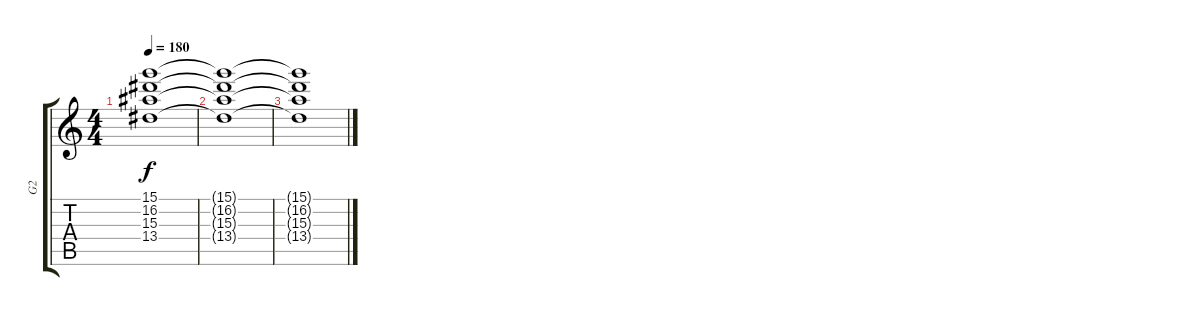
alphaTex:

\track ("G2" "G2") {instrument distortionguitar}
\staff {score tabs}
\tuning (E4 B3 G3 D3 A2 E2) {hide}
\ts (4 4)
\tempo 180
\clef g2
\ks c
(15.1{t} 16.2{t} 15.3{t} 13.4{t}).1{dy f} |
(15.1{t} 16.2{t} 15.3{t} 13.4{t}).1 |
(15.1{t} 16.2{t} 15.3{t} 13.4{t}).1
